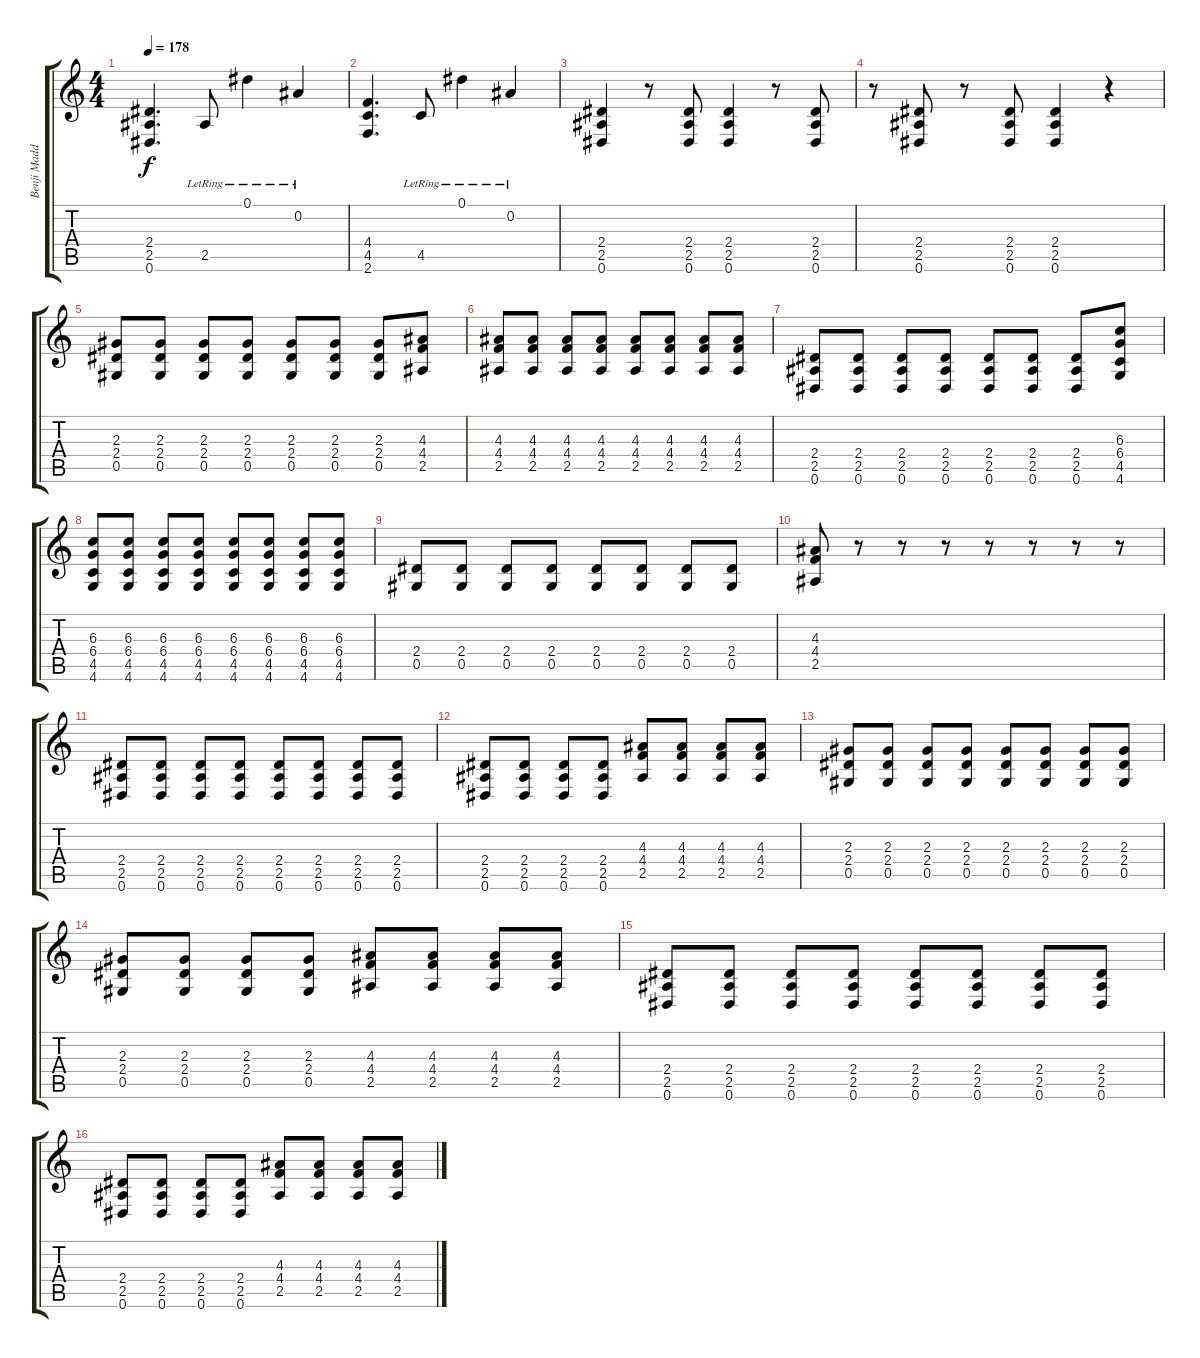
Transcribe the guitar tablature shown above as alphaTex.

\track ("Benji Madden" "Benji Madd") {instrument distortionguitar}
\staff {score tabs}
\tuning (Eb4 Bb3 Gb3 Db3 Ab2 Eb2) {hide}
\ts (4 4)
\tempo 178
\clef g2
\ks c
(2.4 2.5 0.6).4{d dy f} 2.5{lr}.8 0.1{lr}.4 0.2{lr}.4 |
(4.4 4.5 2.6).4{d} 4.5{lr}.8 0.1{lr}.4 0.2{lr}.4 |
(2.4 2.5 0.6).4 r.8 (2.4 2.5 0.6).8 (2.4 2.5 0.6).4 r.8 (2.4 2.5 0.6).8 |
r.8 (2.4 2.5 0.6).8 r.8 (2.4 2.5 0.6).8 (2.4 2.5 0.6).4 r.4 |
(2.3 2.4 0.5).8 (2.3 2.4 0.5).8 (2.3 2.4 0.5).8 (2.3 2.4 0.5).8 (2.3 2.4 0.5).8 (2.3 2.4 0.5).8 (2.3 2.4 0.5).8 (4.3 4.4 2.5).8 |
(4.3 4.4 2.5).8 (4.3 4.4 2.5).8 (4.3 4.4 2.5).8 (4.3 4.4 2.5).8 (4.3 4.4 2.5).8 (4.3 4.4 2.5).8 (4.3 4.4 2.5).8 (4.3 4.4 2.5).8 |
(2.4 2.5 0.6).8 (2.4 2.5 0.6).8 (2.4 2.5 0.6).8 (2.4 2.5 0.6).8 (2.4 2.5 0.6).8 (2.4 2.5 0.6).8 (2.4 2.5 0.6).8 (6.3 6.4 4.5 4.6).8 |
(6.3 6.4 4.5 4.6).8 (6.3 6.4 4.5 4.6).8 (6.3 6.4 4.5 4.6).8 (6.3 6.4 4.5 4.6).8 (6.3 6.4 4.5 4.6).8 (6.3 6.4 4.5 4.6).8 (6.3 6.4 4.5 4.6).8 (6.3 6.4 4.5 4.6).8 |
(2.4 0.5).8 (2.4 0.5).8 (2.4 0.5).8 (2.4 0.5).8 (2.4 0.5).8 (2.4 0.5).8 (2.4 0.5).8 (2.4 0.5).8 |
(4.3 4.4 2.5).8 r.8 r.8 r.8 r.8 r.8 r.8 r.8 |
(2.4 2.5 0.6).8 (2.4 2.5 0.6).8 (2.4 2.5 0.6).8 (2.4 2.5 0.6).8 (2.4 2.5 0.6).8 (2.4 2.5 0.6).8 (2.4 2.5 0.6).8 (2.4 2.5 0.6).8 |
(2.4 2.5 0.6).8 (2.4 2.5 0.6).8 (2.4 2.5 0.6).8 (2.4 2.5 0.6).8 (4.3 4.4 2.5).8 (4.3 4.4 2.5).8 (4.3 4.4 2.5).8 (4.3 4.4 2.5).8 |
(2.3 2.4 0.5).8 (2.3 2.4 0.5).8 (2.3 2.4 0.5).8 (2.3 2.4 0.5).8 (2.3 2.4 0.5).8 (2.3 2.4 0.5).8 (2.3 2.4 0.5).8 (2.3 2.4 0.5).8 |
(2.3 2.4 0.5).8 (2.3 2.4 0.5).8 (2.3 2.4 0.5).8 (2.3 2.4 0.5).8 (4.3 4.4 2.5).8 (4.3 4.4 2.5).8 (4.3 4.4 2.5).8 (4.3 4.4 2.5).8 |
(2.4 2.5 0.6).8 (2.4 2.5 0.6).8 (2.4 2.5 0.6).8 (2.4 2.5 0.6).8 (2.4 2.5 0.6).8 (2.4 2.5 0.6).8 (2.4 2.5 0.6).8 (2.4 2.5 0.6).8 |
(2.4 2.5 0.6).8 (2.4 2.5 0.6).8 (2.4 2.5 0.6).8 (2.4 2.5 0.6).8 (4.3 4.4 2.5).8 (4.3 4.4 2.5).8 (4.3 4.4 2.5).8 (4.3 4.4 2.5).8
